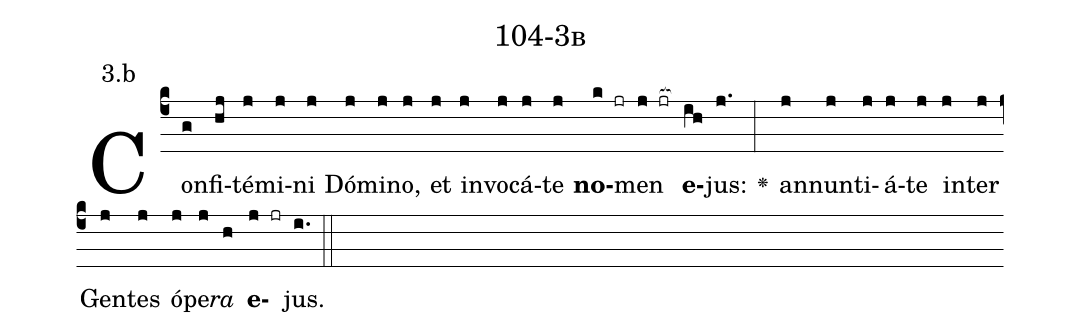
name: 104-3b;
annotation: 3.b;
%%
(c4)Con(g)fi(hj)té(j)mi(j)ni(j) Dó(j)mi(j)no,(j) et(j) in(j)vo(j)cá(j)te(j) <b>no</b>(k jr)men(j jr[ocb:1{]) <b>e</b>(ih[ocb:0}])jus:(j.) <v>\greheightstar</v>(:) an(j)nun(j)ti(j)á(j)te(j) in(j)ter(j) Gen(j)tes(j) ó(j)pe(j)<i>ra</i>(h) <b>e</b>(j jr)jus.(i.) (::)


%E(j) u(j) o(j) u(h) a(j) e.(i.) (::)
